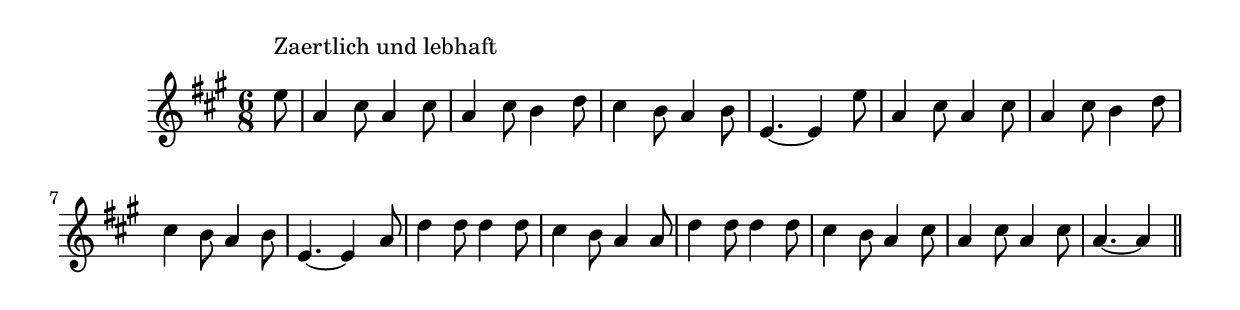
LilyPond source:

\version "2.19.49"
%{\header {
  title = "Sagt Mir, O Scho:nste Scha:f'rin Mein"
  composer = "anonymous"
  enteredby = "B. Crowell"
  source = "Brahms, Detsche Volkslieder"
}%}
\score{{\key a \major
\time 6/8
%{\tempo 8=140
%}\relative c'' {
  \partial 8
  e8^\markup{\column { "Zaertlich und lebhaft" " " }} |
  a,4 cis8 a4 cis8 | a4 cis8 b4 d8 | cis4 b8 a4 b8 | e,4.~e4 e'8 |
  a,4 cis8 a4 cis8 | a4 cis8 b4 d8 | cis4 b8 a4 b8 | e,4.~e4 a8 |
  d4 d8 d4 d8 | cis4 b8 a4 a8 | d4 d8 d4 d8 | cis4 b8 a4 cis8 | a4 cis8 a4 cis8 | a4.~a4
  \bar "||"
}

}}